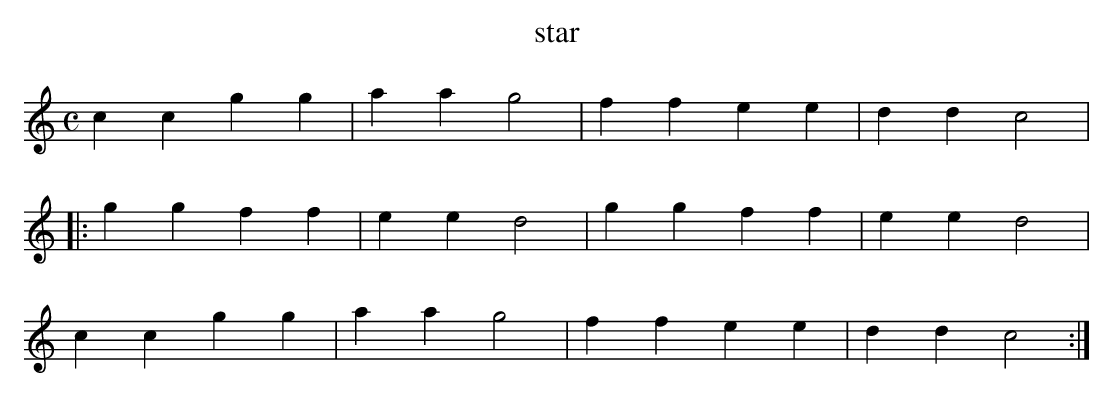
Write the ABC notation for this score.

X:1
T:star
M:C
L:1/4
K:C
ccgg|aag2|ffee|ddc2|
|:ggff|eed2|ggff|eed2|
ccgg|aag2|ffee|ddc2:|
